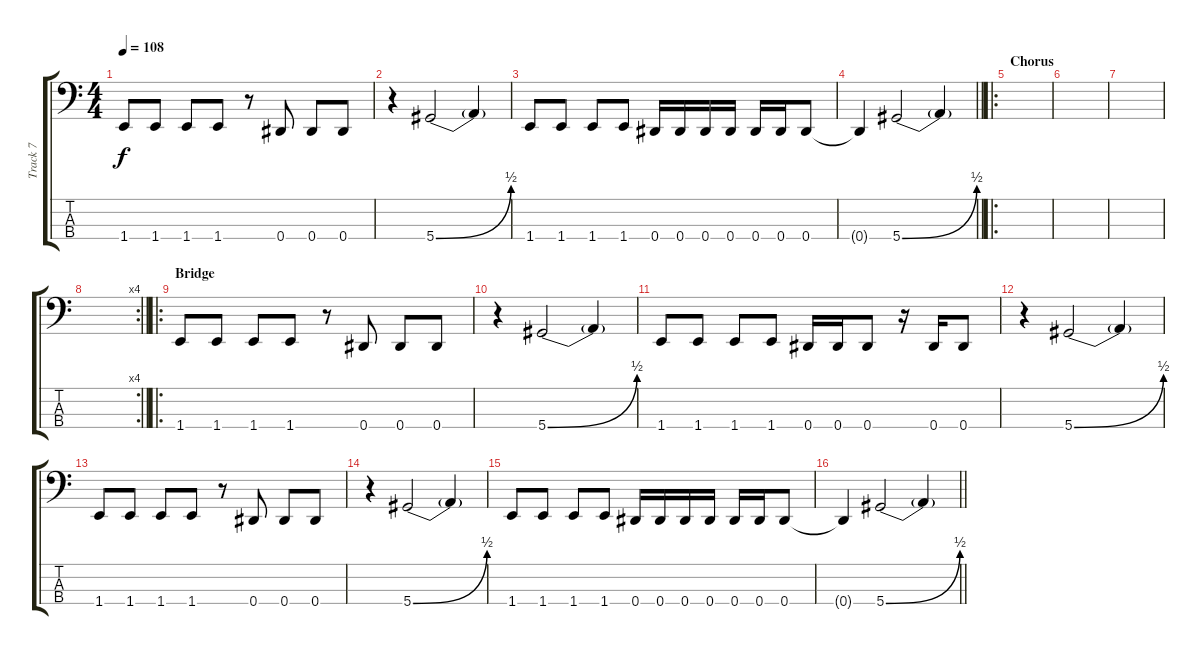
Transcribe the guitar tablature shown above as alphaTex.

\track ("Track 7" "Track 7") {instrument electricbassfinger}
\staff {score tabs}
\tuning (Gb2 Db2 Ab1 Eb1) {hide}
\ts (4 4)
\tempo 108
\clef f4
\ks c
1.4.8{dy f} 1.4.8 1.4.8 1.4.8 r.8 0.4.8 0.4.8 0.4.8 |
r.4 5.4{be (bend 0 0 60 2)}.2 5.4{t}.4 |
1.4.8 1.4.8 1.4.8 1.4.8 0.4.16 0.4.16 0.4.16 0.4.16 0.4.16 0.4.16 0.4.8 |
\barLineRight lightlight
0.4{t}.4 5.4{be (bend 0 0 60 2)}.2 5.4{t}.4 |
\ro
\section ("" "Chorus")
|
|
|
\rc 4
\barLineRight lightlight
|
\ro
\section ("" "Bridge")
1.4.8 1.4.8 1.4.8 1.4.8 r.8 0.4.8 0.4.8 0.4.8 |
r.4 5.4{be (bend 0 0 60 2)}.2 5.4{t}.4 |
1.4.8 1.4.8 1.4.8 1.4.8 0.4.16 0.4.16 0.4.8 r.16 0.4.16 0.4.8 |
r.4 5.4{be (bend 0 0 60 2)}.2 5.4{t}.4 |
1.4.8 1.4.8 1.4.8 1.4.8 r.8 0.4.8 0.4.8 0.4.8 |
r.4 5.4{be (bend 0 0 60 2)}.2 5.4{t}.4 |
1.4.8 1.4.8 1.4.8 1.4.8 0.4.16 0.4.16 0.4.16 0.4.16 0.4.16 0.4.16 0.4.8 |
\barLineRight lightlight
0.4{t}.4 5.4{be (bend 0 0 60 2)}.2 5.4{t}.4
